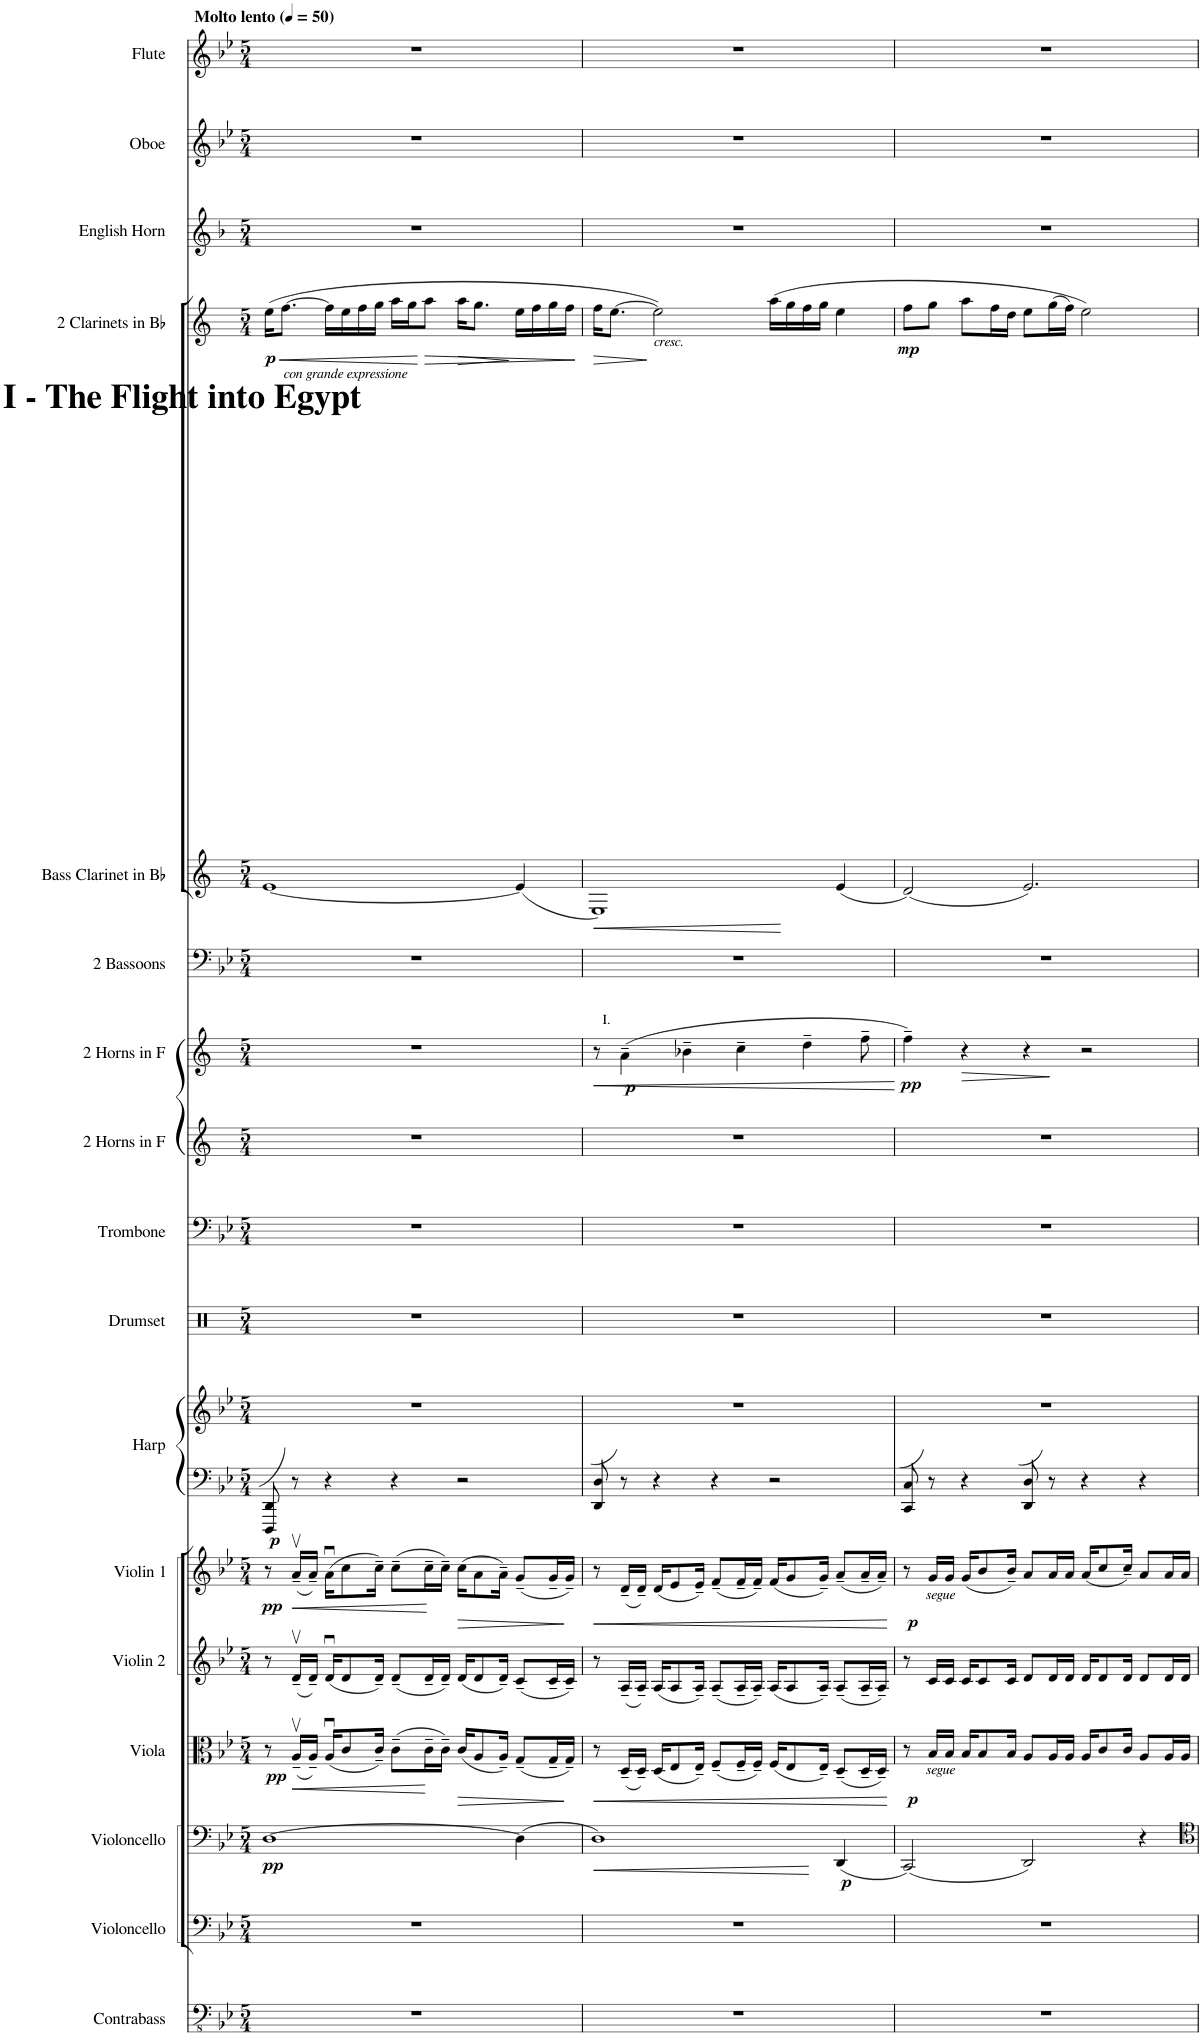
**kern	**kern	**kern	**dynam	**kern	**dynam	**kern	**kern	**dynam	**kern	**kern	**dynam	**kern	**kern	**kern	**kern	**dynam	**kern	**kern	**dynam	**kern	**dynam	**kern	**kern	**kern
*part17	*part16	*part15	*part15	*part14	*part14	*part13	*part12	*part12	*part11	*part11	*part11	*part10	*part9	*part8	*part7	*part7	*part6	*part5	*part5	*part4	*part4	*part3	*part2	*part1
*staff18	*staff17	*staff16	*staff16	*staff15	*staff15	*staff14	*staff13	*staff13	*staff12	*staff11	*staff11/12	*staff10	*staff9	*staff8	*staff7	*staff7	*staff6	*staff5	*staff5	*staff4	*staff4	*staff3	*staff2	*staff1
*I"Contrabass	*I"Violoncello	*I"Violoncello	*	*I"Viola	*	*I"Violin 2	*I"Violin 1	*	*I"Harp	*	*	*I"Drumset	*I"Trombone	*I"2 Horns in F	*I"2 Horns in F	*	*I"2 Bassoons	*I"Bass Clarinet in Bb	*	*I"2 Clarinets in Bb	*	*I"English Horn	*I"Oboe	*I"Flute
*I'Cb.	*	*I'Vc.	*	*I'Vla.	*	*I'Vln. 2	*I'Vln. 1	*	*I'Hrp.	*	*	*I'Drs.	*I'Tbn.	*	*	*	*I'Bsn.	*I'B. Cl.	*	*	*	*I'E. Hn.	*I'Ob.	*I'Fl.
*clefFv4	*clefF4	*clefF4	*	*clefC3	*	*clefG2	*clefG2	*	*clefF4	*clefG2	*	*clefX	*clefF4	*clefG2	*clefG2	*	*clefF4	*clefG2	*	*clefG2	*	*clefG2	*clefG2	*clefG2
*	*	*	*	*	*	*	*Trd1c2	*	*Trd5c9	*Trd5c9	*	*	*	*Trd4c7	*Trd4c7	*	*	*Trd8c14	*	*Trd1c2	*	*Trd4c7	*	*
*k[b-e-]	*k[b-e-]	*k[b-e-]	*	*k[b-e-]	*	*k[b-e-]	*k[b-e-]	*	*k[b-e-]	*k[b-e-]	*	*k[]	*k[b-e-]	*k[]	*k[]	*	*k[b-e-]	*k[]	*	*k[]	*	*k[b-]	*k[b-e-]	*k[b-e-]
*M5/4	*M5/4	*M5/4	*	*M5/4	*	*M5/4	*M5/4	*	*M5/4	*M5/4	*	*M5/4	*M5/4	*M5/4	*M5/4	*	*M5/4	*M5/4	*	*M5/4	*	*M5/4	*M5/4	*M5/4
*MM50	*MM50	*MM50	*	*MM50	*	*MM50	*MM50	*	*MM50	*MM50	*	*MM50	*MM50	*MM50	*MM50	*	*MM50	*MM50	*	*MM50	*	*MM50	*MM50	*MM50
=1	=1	=1	=1	=1	=1	=1	=1	=1	=1	=1	=1	=1	=1	=1	=1	=1	=1	=1	=1	=1	=1	=1	=1	=1
!	!	!	!	!	!	!	!	!	!	!	!	!	!	!	!	!	!	!	!	!	!	!	!	!LO:TX:a:B:t=Molto lento
!	!	!	!	!	!	!	!	!	!	!	!	!	!	!	!	!	!	!LO:TX:a:B:t=I - The Flight into Egypt	!	!	!	!	!	!
!	!	!	!LO:DY:b	!	!LO:DY:b	!	!	!LO:DY:b	!	!	!LO:DY:b=2	!	!	!	!	!	!	!	!	!	!LO:HP:b	!	!	!
!	!	!	!	!	!	!	!	!	!	!	!	!	!	!	!	!	!	!	!	!	!LO:DY:n=1:b	!	!	!
4%5r	4%5r	[1D	pp	8r	pp	8r	8r	pp	8DDD/ 8DD/	4%5r	p	4%5r	4%5r	4%5r	4%5r	.	4%5r	[1e	.	(16ee\KL	< p	4%5r	4%5r	4%5r
!	!	!	!	!	!	!	!	!	!	!	!	!	!	!	!	!	!	!	!	!LO:TX:b:i:t=con grande expressione	!	!	!	!
.	.	.	.	.	.	.	.	.	.	.	.	.	.	.	.	.	.	.	.	[8.ff\J	.	.	.	.
!	!	!	!	!	!LO:HP:b	!	!	!LO:HP:b	!	!	!	!	!	!	!	!	!	!	!	!	!	!	!	!
.	.	.	.	(16Av~/LL	<	(16dv~/LL	(16av~/LL	<	8r	.	.	.	.	.	.	.	.	.	.	.	.	.	.	.
.	.	.	.	16A~/JJ)	.	16d~/JJ)	16a~/JJ)	.	.	.	.	.	.	.	.	.	.	.	.	.	.	.	.	.
.	.	.	.	(16Au/KL	.	(16du/KL	(16au\KL	.	4r	.	.	.	.	.	.	.	.	.	.	16ff\LL]	.	.	.	.
.	.	.	.	8c/	.	8d/	8cc\	.	.	.	.	.	.	.	.	.	.	.	.	16ee\	.	.	.	.
.	.	.	.	.	.	.	.	.	.	.	.	.	.	.	.	.	.	.	.	16ff\	.	.	.	.
.	.	.	.	16c~/Jk)	.	16d~/Jk)	16cc~\Jk)	.	.	.	.	.	.	.	.	.	.	.	.	16gg\JJ	.	.	.	.
.	.	.	.	(8c~\L	.	(8d~/L	(8cc~\L	.	4r	.	.	.	.	.	.	.	.	.	.	16aa\LL	.	.	.	.
.	.	.	.	.	.	.	.	.	.	.	.	.	.	.	.	.	.	.	.	16gg\J	.	.	.	.
!	!	!	!	!	!	!	!	!	!	!	!	!	!	!	!	!	!	!	!	!	!LO:HP:n=1:b	!	!	!
.	.	.	.	16c~\L	.	16d~/L	16cc~\L	.	.	.	.	.	.	.	.	.	.	.	.	8aa\J	[ >	.	.	.
.	.	.	.	16c~\JJ)	.	16d~/JJ)	16cc~\JJ)	.	.	.	.	.	.	.	.	.	.	.	.	.	.	.	.	.
!	!	!	!	!	!LO:HP:b	!	!	!LO:HP:b	!	!	!	!	!	!	!	!	!	!	!	!	!LO:HP:b	!	!	!
.	.	.	.	(16c/KL	>	(16d/KL	(16cc\KL	>	2r	.	.	.	.	.	.	.	.	.	.	16aa\KL	>	.	.	.
.	.	.	.	8A/	[	8d/	8a\	[	.	.	.	.	.	.	.	.	.	.	.	8.gg\J	.	.	.	.
.	.	.	.	16A~/Jk)	.	16d~/Jk)	16a~\Jk)	.	.	.	.	.	.	.	.	.	.	.	.	.	.	.	.	.
.	.	(4D\]	.	(8G~/L	.	(8c~/L	(8g~/L	.	.	.	.	.	.	.	.	.	.	(4e/]	.	16ee\LL	]	.	.	.
.	.	.	.	.	.	.	.	.	.	.	.	.	.	.	.	.	.	.	.	16ff\	.	.	.	.
.	.	.	.	16G~/L	.	16c~/L	16g~/L	.	.	.	.	.	.	.	.	.	.	.	.	16gg\	.	.	.	.
.	.	.	.	16G~/JJ)	.	16c~/JJ)	16g~/JJ)	.	.	.	.	.	.	.	.	.	.	.	.	16ff\JJ	.	.	.	.
.	.	.	.	.	]	.	.	]	.	.	.	.	.	.	.	.	.	.	.	.	]	.	.	.
=2	=2	=2	=2	=2	=2	=2	=2	=2	=2	=2	=2	=2	=2	=2	=2	=2	=2	=2	=2	=2	=2	=2	=2	=2
!	!	!	!	!	!	!	!	!	!	!	!	!	!	!	!LO:TX:a:t=I.	!	!	!	!	!	!	!	!	!
!	!	!	!LO:HP:b	!	!LO:HP:b	!	!	!LO:HP:b	!	!	!	!	!	!	!	!LO:HP:b	!	!	!LO:HP:b	!	!LO:HP:b	!	!	!
4%5r	4%5r	1D)	<	8r	<	8r	8r	<	8DD/ 8D/	4%5r	.	4%5r	4%5r	4%5r	8r	<	4%5r	1E)	<	16ff\KL	>	4%5r	4%5r	4%5r
.	.	.	.	.	.	.	.	.	.	.	.	.	.	.	.	.	.	.	.	[8.ee\J	.	.	.	.
!	!	!	!	!	!	!	!	!	!	!	!	!	!	!	!	!LO:DY:b	!	!	!	!	!	!	!	!
.	.	.	.	(16D~/LL	.	(16A~/LL	(16d~/LL	.	8r	.	.	.	.	.	(4a~\	p	.	.	.	.	.	.	.	.
.	.	.	.	16D~/JJ)	.	16A~/JJ)	16d~/JJ)	.	.	.	.	.	.	.	.	.	.	.	.	.	.	.	.	.
!	!	!	!	!	!	!	!	!	!	!	!	!	!	!	!	!	!	!	!	!LO:TX:b:i:t=cresc.	!	!	!	!
.	.	.	.	(16D/KL	.	(16A/KL	(16d/KL	.	4r	.	.	.	.	.	.	.	.	.	.	2ee\])	]	.	.	.
.	.	.	.	8E-/	.	8A/	8e-/	.	.	.	.	.	.	.	.	.	.	.	.	.	.	.	.	.
.	.	.	.	.	.	.	.	.	.	.	.	.	.	.	4b-X~\	.	.	.	.	.	.	.	.	.
.	.	.	.	16E-~/Jk)	.	16A~/Jk)	16e-~/Jk)	.	.	.	.	.	.	.	.	.	.	.	.	.	.	.	.	.
.	.	.	.	(8F~/L	.	(8A~/L	(8f~/L	.	4r	.	.	.	.	.	.	.	.	.	.	.	.	.	.	.
.	.	.	.	16F~/L	.	16A~/L	16f~/L	.	.	.	.	.	.	.	4cc~\	.	.	.	.	.	.	.	.	.
.	.	.	.	16F~/JJ)	.	16A~/JJ)	16f~/JJ)	.	.	.	.	.	.	.	.	.	.	.	.	.	.	.	.	.
.	.	.	.	(16F/KL	.	(16A/KL	(16f/KL	.	2r	.	.	.	.	.	.	.	.	.	.	(16aa\LL	.	.	.	.
.	.	.	.	8E-/	.	8A/	8g/	.	.	.	.	.	.	.	.	.	.	.	.	16gg\	.	.	.	.
.	.	.	.	.	.	.	.	.	.	.	.	.	.	.	4dd~\	.	.	.	.	16ff\	.	.	.	.
.	.	.	.	16E-~/Jk)	.	16A~/Jk)	16g~/Jk)	.	.	.	.	.	.	.	.	.	.	.	.	16gg\JJ	.	.	.	.
!	!	!	!LO:DY:b	!	!	!	!	!	!	!	!	!	!	!	!	!	!	!	!	!	!	!	!	!
.	.	(4DD/	p	(8D~/L	.	(8A~/L	(8a~/L	.	.	.	.	.	.	.	.	.	.	(4e/	.	4ee\	.	.	.	.
.	.	.	.	16D~/L	.	16A~/L	16a~/L	.	.	.	.	.	.	.	8ff~\	.	.	.	.	.	.	.	.	.
.	.	.	.	16D~/JJ)	.	16A~/JJ)	16a~/JJ)	.	.	.	.	.	.	.	.	.	.	.	.	.	.	.	.	.
.	.	.	[	.	[	.	.	[	.	.	.	.	.	.	.	[	.	.	[	.	.	.	.	.
=3	=3	=3	=3	=3	=3	=3	=3	=3	=3	=3	=3	=3	=3	=3	=3	=3	=3	=3	=3	=3	=3	=3	=3	=3
!	!	!	!	!	!LO:DY:b	!	!	!LO:DY:b	!	!	!	!	!	!	!	!LO:DY:b	!	!	!	!	!LO:DY:b	!	!	!
4%5r	4%5r	(2CC/)	.	8r	p	8r	8r	p	8CC/ 8C/	4%5r	.	4%5r	4%5r	4%5r	4ff~\)	pp	4%5r	(2d/)	.	8ff\L	mp	4%5r	4%5r	4%5r
!	!	!	!	!	!	!	!LO:TX:b:i:t=segue	!	!	!	!	!	!	!	!	!	!	!	!	!	!	!	!	!
!	!	!	!	!LO:TX:b:i:t=segue	!	!	!	!	!	!	!	!	!	!	!	!	!	!	!	!	!	!	!	!
.	.	.	.	16B-~/LL	.	16c~/LL	16g~/LL	.	8r	.	.	.	.	.	.	.	.	.	.	8gg\J	.	.	.	.
.	.	.	.	16B-~/JJ	.	16c~/JJ	16g~/JJ	.	.	.	.	.	.	.	.	.	.	.	.	.	.	.	.	.
!	!	!	!	!	!	!	!	!	!	!	!	!	!	!	!	!LO:HP:b	!	!	!	!	!	!	!	!
.	.	.	.	16B-/KL	.	16c/KL	(16g/KL	.	4r	.	.	.	.	.	4r	>	.	.	.	8aa\L	.	.	.	.
.	.	.	.	8B-/	.	8c/	8b-/	.	.	.	.	.	.	.	.	.	.	.	.	.	.	.	.	.
.	.	.	.	.	.	.	.	.	.	.	.	.	.	.	.	.	.	.	.	16ff\L	.	.	.	.
.	.	.	.	16B-~/Jk	.	16c~/Jk	16b-~/Jk)	.	.	.	.	.	.	.	.	.	.	.	.	16dd\JJ	.	.	.	.
.	.	2DD/)	.	8A~/L	.	8d~/L	8a~/L	.	8DD/ 8D/	.	.	.	.	.	4r	.	.	2.e/)	.	8ee\L	.	.	.	.
.	.	.	.	16A~/L	.	16d~/L	16a~/L	.	8r	.	.	.	.	.	.	.	.	.	.	(16gg\L	.	.	.	.
.	.	.	.	16A~/JJ	.	16d~/JJ	16a~/JJ	.	.	.	.	.	.	.	.	.	.	.	.	16ff\JJ)	.	.	.	.
.	.	.	.	16A/KL	.	16d/KL	(16a/KL	.	4r	.	.	.	.	.	2r	.	.	.	.	2ee\)	.	.	.	.
.	.	.	.	8c/	.	8d/	8cc/	.	.	.	.	.	.	.	.	.	.	.	.	.	.	.	.	.
.	.	.	.	16c~/Jk	.	16d~/Jk	16cc~/Jk)	.	.	.	.	.	.	.	.	.	.	.	.	.	.	.	.	.
.	.	4r	.	8A~/L	.	8d~/L	8a~/L	.	4r	.	.	.	.	.	.	.	.	.	.	.	.	.	.	.
.	.	.	.	16A~/L	.	16d~/L	16a~/L	.	.	.	.	.	.	.	.	.	.	.	.	.	.	.	.	.
.	.	.	.	16A~/JJ	.	16d~/JJ	16a~/JJ	.	.	.	.	.	.	.	.	.	.	.	.	.	.	.	.	.
.	.	.	.	.	.	.	.	.	.	.	.	.	.	.	.	]	.	.	.	.	.	.	.	.
=	=	=	=	=	=	=	=	=	=	=	=	=	=	=	=	=	=	=	=	=	=	=	=	=
*-	*-	*-	*-	*-	*-	*-	*-	*-	*-	*-	*-	*-	*-	*-	*-	*-	*-	*-	*-	*-	*-	*-	*-	*-
